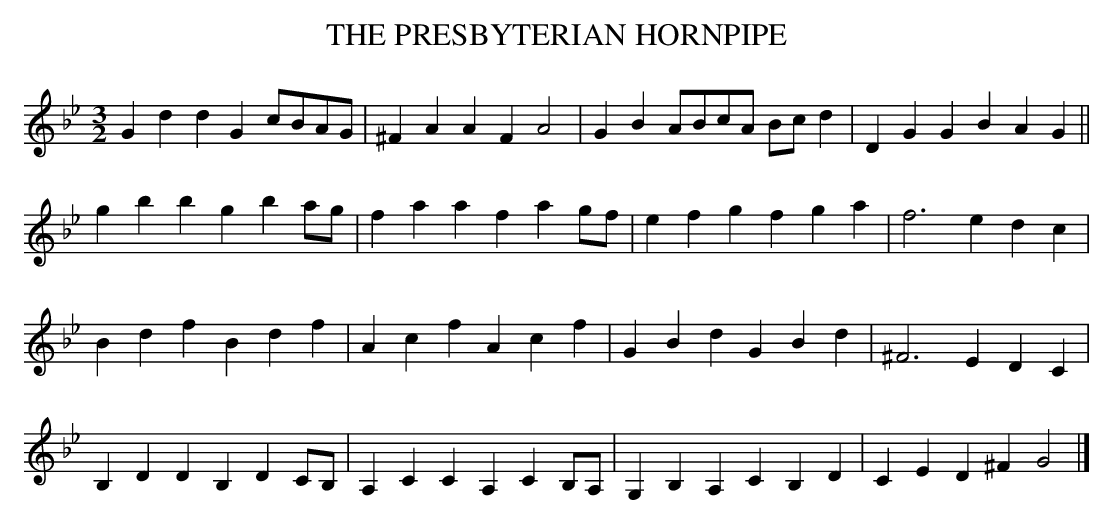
X:1
T:THE PRESBYTERIAN HORNPIPE
M:3/2
L:1/4
K:Bb
G d d G c/2B/2A/2G/2 | ^F A A F A2 |\
G B A/2B/2c/2A/2 B/2c/2 d| D G G B A G ||
g b b g b a/2g/2 | f a a f a g/2f/2 | e f g f g a |  f3 e d c |
B d f B d f      | A c f A c f      | G B d G B d | ^F3 E D C |
B, D D B, D C/2B,/2 | A, C C A, C B,/2A,/2 | G, B, A, C B, D | C E D ^F G2 |]
